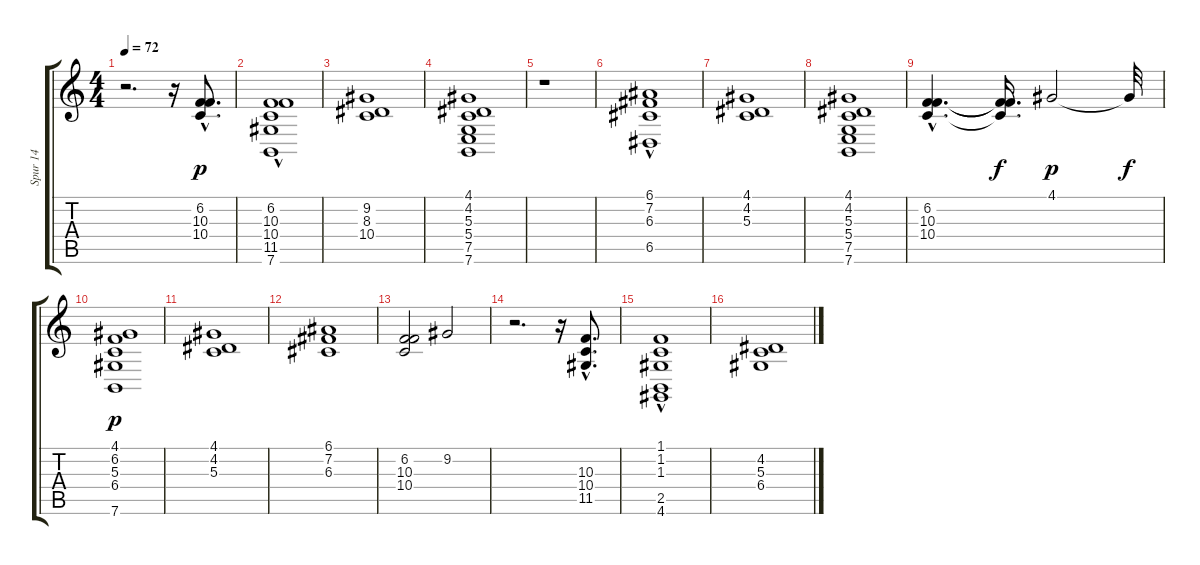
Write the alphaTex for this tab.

\track ("Spur 14" "Spur 14") {instrument pad2warm}
\staff {score tabs}
\tuning (E4 B3 G3 D3 A2 E2) {hide}
\ts (4 4)
\tempo 72
\clef g2
\ks c
r.2{d dy p} r.16 (6.2{hac} 10.3{hac} 10.4{hac}).8{d} |
(6.2 10.3 10.4 11.5{hac} 7.6{hac}).1 |
(9.2 8.3 10.4).1 |
(4.1 4.2 5.3 5.4 7.5 7.6).1 |
r.1 |
(6.1 7.2 6.3 6.5{hac}).1 |
(4.1 4.2 5.3).1 |
(4.1 4.2 5.3 5.4 7.5 7.6).1 |
(6.2{hac} 10.3{hac} 10.4{hac}).4{d} (6.2{t} 10.3{t} 10.4{t}).16{d dy f} 4.1.2{dy p} 4.1{t}.32{dy f} |
(4.1 6.2 5.3 6.4 7.6).1{dy p} |
(4.1 4.2 5.3).1 |
(6.1 7.2 6.3).1 |
(6.2 10.3 10.4).2 9.2.2 |
r.2{d} r.16 (10.3{hac} 10.4{hac} 11.5{hac}).8{d} |
(1.1 1.2 1.3 2.5{hac} 4.6{hac}).1 |
(4.2 5.3 6.4).1
